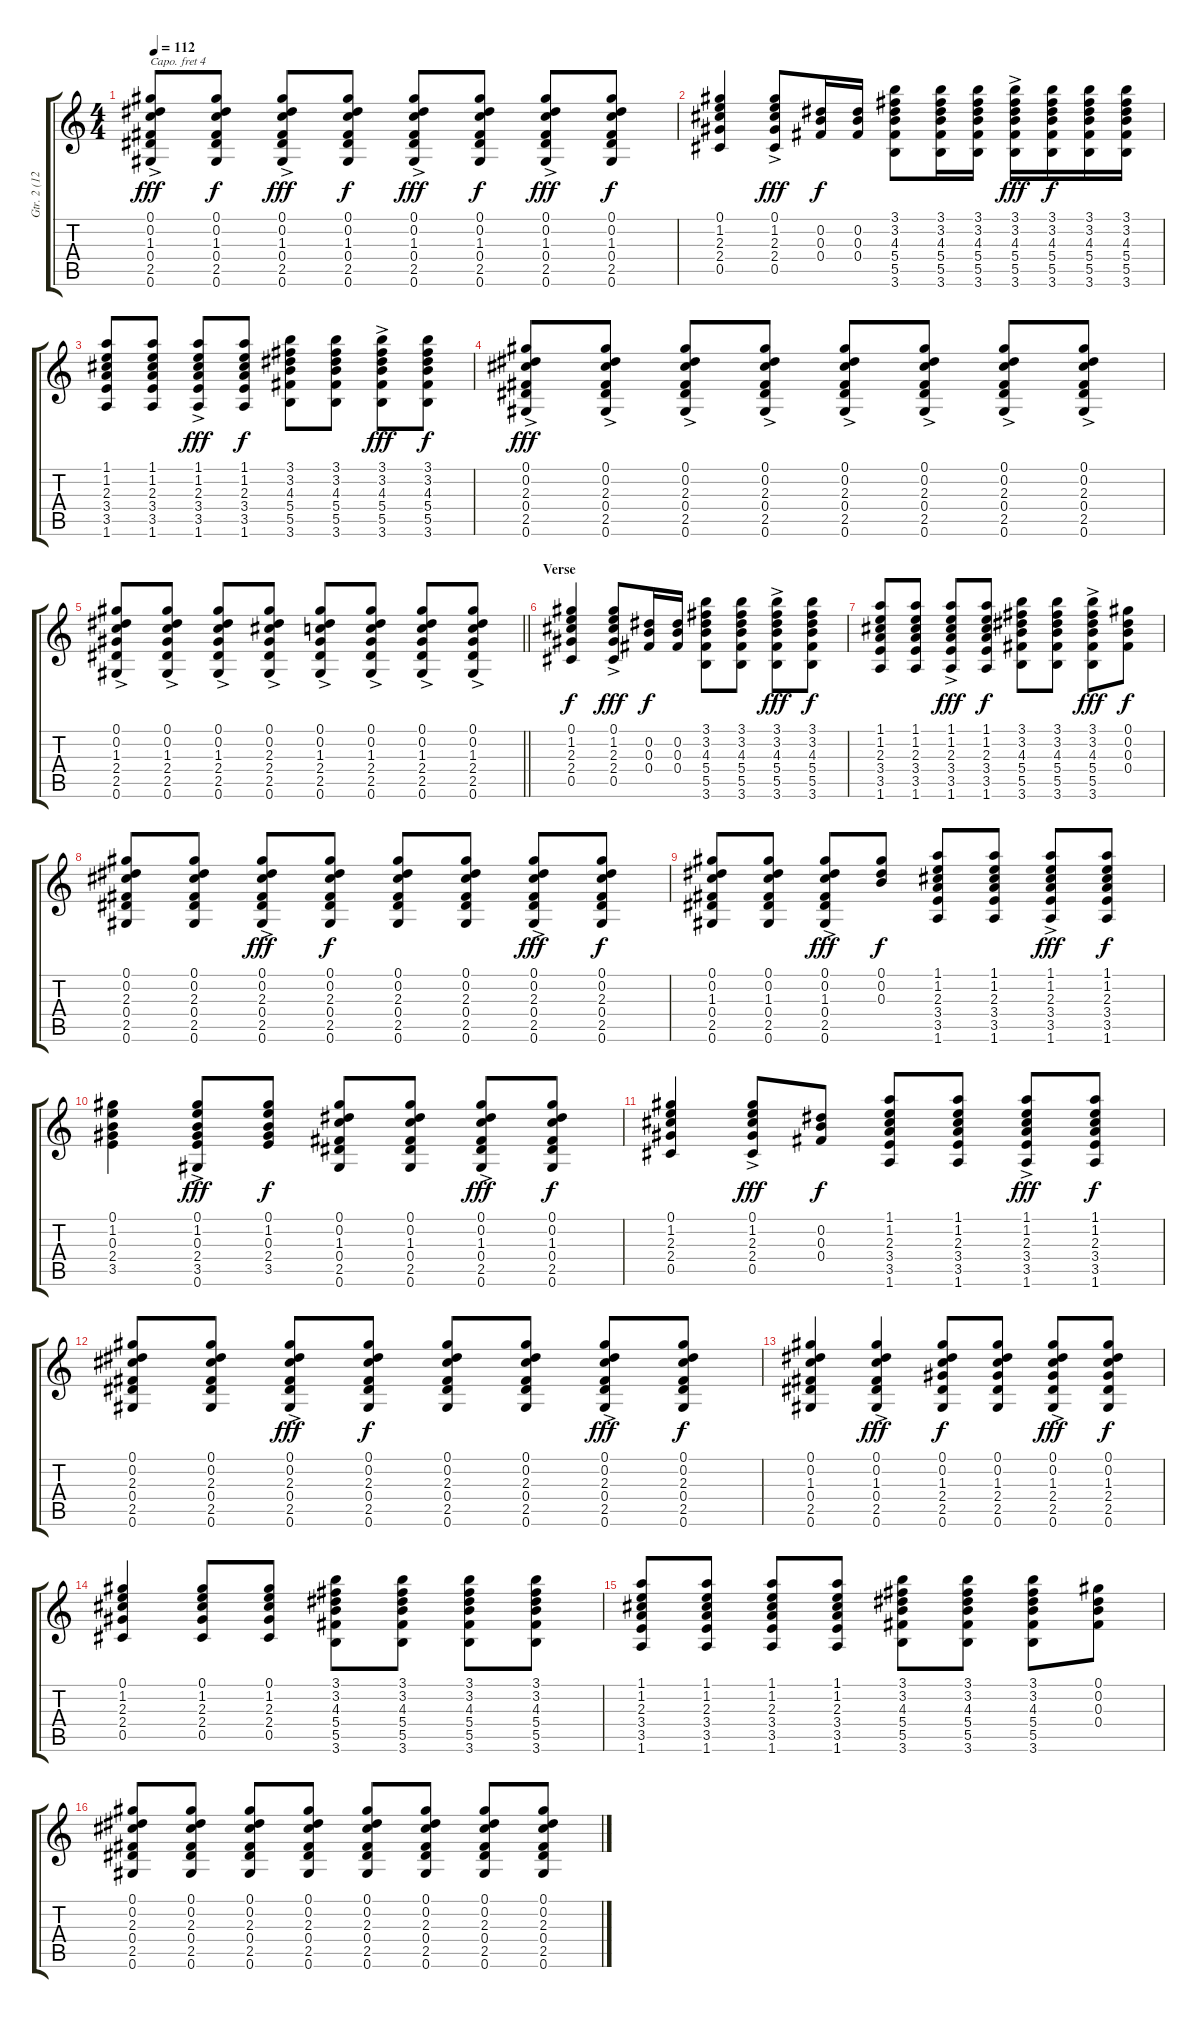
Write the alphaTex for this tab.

\track ("Gtr. 2 (12-string acous.)" "Gtr. 2 (12") {instrument acousticguitarsteel}
\staff {score tabs}
\capo 4
\tuning (E4 B3 G3 D3 A2 E2) {hide}
\ts (4 4)
\tempo 112
\clef g2
\ks c
(0.1{ac} 0.2{ac} 1.3{ac} 0.4{ac} 2.5{ac} 0.6{ac}).8{dy fff} (0.1 0.2 1.3 0.4 2.5 0.6).8{dy f} (0.1{ac} 0.2{ac} 1.3{ac} 0.4{ac} 2.5{ac} 0.6{ac}).8{dy fff} (0.1 0.2 1.3 0.4 2.5 0.6).8{dy f} (0.1{ac} 0.2{ac} 1.3{ac} 0.4{ac} 2.5{ac} 0.6{ac}).8{dy fff} (0.1 0.2 1.3 0.4 2.5 0.6).8{dy f} (0.1{ac} 0.2{ac} 1.3{ac} 0.4{ac} 2.5{ac} 0.6{ac}).8{dy fff} (0.1 0.2 1.3 0.4 2.5 0.6).8{dy f} |
(0.1 1.2 2.3 2.4 0.5).4 (0.1{ac} 1.2{ac} 2.3{ac} 2.4{ac} 0.5{ac}).8{dy fff} (0.2 0.3 0.4).16{dy f} (0.2 0.3 0.4).16 (3.1 3.2 4.3 5.4 5.5 3.6).8 (3.1 3.2 4.3 5.4 5.5 3.6).16 (3.1 3.2 4.3 5.4 5.5 3.6).16 (3.1{ac} 3.2{ac} 4.3{ac} 5.4{ac} 5.5{ac} 3.6{ac}).16{dy fff} (3.1 3.2 4.3 5.4 5.5 3.6).16{dy f} (3.1 3.2 4.3 5.4 5.5 3.6).16 (3.1 3.2 4.3 5.4 5.5 3.6).16 |
(1.1 1.2 2.3 3.4 3.5 1.6).8 (1.1 1.2 2.3 3.4 3.5 1.6).8 (1.1{ac} 1.2{ac} 2.3{ac} 3.4{ac} 3.5{ac} 1.6{ac}).8{dy fff} (1.1 1.2 2.3 3.4 3.5 1.6).8{dy f} (3.1 3.2 4.3 5.4 5.5 3.6).8 (3.1 3.2 4.3 5.4 5.5 3.6).8 (3.1{ac} 3.2{ac} 4.3{ac} 5.4{ac} 5.5{ac} 3.6{ac}).8{dy fff} (3.1 3.2 4.3 5.4 5.5 3.6).8{dy f} |
(0.1{ac} 0.2{ac} 2.3{ac} 0.4{ac} 2.5{ac} 0.6{ac}).8{dy fff} (0.1{ac} 0.2{ac} 2.3{ac} 0.4{ac} 2.5{ac} 0.6{ac}).8 (0.1{ac} 0.2{ac} 2.3{ac} 0.4{ac} 2.5{ac} 0.6{ac}).8 (0.1{ac} 0.2{ac} 2.3{ac} 0.4{ac} 2.5{ac} 0.6{ac}).8 (0.1{ac} 0.2{ac} 2.3{ac} 0.4{ac} 2.5{ac} 0.6{ac}).8 (0.1{ac} 0.2{ac} 2.3{ac} 0.4{ac} 2.5{ac} 0.6{ac}).8 (0.1{ac} 0.2{ac} 2.3{ac} 0.4{ac} 2.5{ac} 0.6{ac}).8 (0.1{ac} 0.2{ac} 2.3{ac} 0.4{ac} 2.5{ac} 0.6{ac}).8 |
\barLineRight lightlight
(0.1{ac} 0.2{ac} 1.3{ac} 2.4{ac} 2.5{ac} 0.6{ac}).8 (0.1{ac} 0.2{ac} 1.3{ac} 2.4{ac} 2.5{ac} 0.6{ac}).8 (0.1{ac} 0.2{ac} 1.3{ac} 2.4{ac} 2.5{ac} 0.6{ac}).8 (0.1{ac} 0.2{ac} 2.3{ac} 2.4{ac} 2.5{ac} 0.6{ac}).8 (0.1{ac} 0.2{ac} 1.3{ac} 2.4{ac} 2.5{ac} 0.6{ac}).8 (0.1{ac} 0.2{ac} 1.3{ac} 2.4{ac} 2.5{ac} 0.6{ac}).8 (0.1{ac} 0.2{ac} 1.3{ac} 2.4{ac} 2.5{ac} 0.6{ac}).8 (0.1{ac} 0.2{ac} 1.3{ac} 2.4{ac} 2.5{ac} 0.6{ac}).8 |
\section ("" "Verse")
(0.1 1.2 2.3 2.4 0.5).4{dy f} (0.1{ac} 1.2{ac} 2.3{ac} 2.4{ac} 0.5{ac}).8{dy fff} (0.2 0.3 0.4).16{dy f} (0.2 0.3 0.4).16 (3.1 3.2 4.3 5.4 5.5 3.6).8 (3.1 3.2 4.3 5.4 5.5 3.6).8 (3.1{ac} 3.2{ac} 4.3{ac} 5.4{ac} 5.5{ac} 3.6{ac}).8{dy fff} (3.1 3.2 4.3 5.4 5.5 3.6).8{dy f} |
(1.1 1.2 2.3 3.4 3.5 1.6).8 (1.1 1.2 2.3 3.4 3.5 1.6).8 (1.1{ac} 1.2{ac} 2.3{ac} 3.4{ac} 3.5{ac} 1.6{ac}).8{dy fff} (1.1 1.2 2.3 3.4 3.5 1.6).8{dy f} (3.1 3.2 4.3 5.4 5.5 3.6).8 (3.1 3.2 4.3 5.4 5.5 3.6).8 (3.1{ac} 3.2{ac} 4.3{ac} 5.4{ac} 5.5{ac} 3.6{ac}).8{dy fff} (0.1 0.2 0.3 0.4).8{dy f} |
(0.1 0.2 2.3 0.4 2.5 0.6).8 (0.1 0.2 2.3 0.4 2.5 0.6).8 (0.1{ac} 0.2{ac} 2.3{ac} 0.4{ac} 2.5{ac} 0.6{ac}).8{dy fff} (0.1 0.2 2.3 0.4 2.5 0.6).8{dy f} (0.1 0.2 2.3 0.4 2.5 0.6).8 (0.1 0.2 2.3 0.4 2.5 0.6).8 (0.1{ac} 0.2{ac} 2.3{ac} 0.4{ac} 2.5{ac} 0.6{ac}).8{dy fff} (0.1 0.2 2.3 0.4 2.5 0.6).8{dy f} |
(0.1 0.2 1.3 0.4 2.5 0.6).8 (0.1 0.2 1.3 0.4 2.5 0.6).8 (0.1{ac} 0.2{ac} 1.3{ac} 0.4{ac} 2.5{ac} 0.6{ac}).8{dy fff} (0.1 0.2 0.3).8{dy f} (1.1 1.2 2.3 3.4 3.5 1.6).8 (1.1 1.2 2.3 3.4 3.5 1.6).8 (1.1{ac} 1.2{ac} 2.3{ac} 3.4{ac} 3.5{ac} 1.6{ac}).8{dy fff} (1.1 1.2 2.3 3.4 3.5 1.6).8{dy f} |
(0.1 1.2 0.3 2.4 3.5).4 (0.1{ac} 1.2{ac} 0.3{ac} 2.4{ac} 3.5{ac} 0.6{ac}).8{dy fff} (0.1 1.2 0.3 2.4 3.5).8{dy f} (0.1 0.2 1.3 0.4 2.5 0.6).8 (0.1 0.2 1.3 0.4 2.5 0.6).8 (0.1{ac} 0.2{ac} 1.3{ac} 0.4{ac} 2.5{ac} 0.6{ac}).8{dy fff} (0.1 0.2 1.3 0.4 2.5 0.6).8{dy f} |
(0.1 1.2 2.3 2.4 0.5).4 (0.1{ac} 1.2{ac} 2.3{ac} 2.4{ac} 0.5{ac}).8{dy fff} (0.2 0.3 0.4).8{dy f} (1.1 1.2 2.3 3.4 3.5 1.6).8 (1.1 1.2 2.3 3.4 3.5 1.6).8 (1.1{ac} 1.2{ac} 2.3{ac} 3.4{ac} 3.5{ac} 1.6{ac}).8{dy fff} (1.1 1.2 2.3 3.4 3.5 1.6).8{dy f} |
(0.1 0.2 2.3 0.4 2.5 0.6).8 (0.1 0.2 2.3 0.4 2.5 0.6).8 (0.1{ac} 0.2{ac} 2.3{ac} 0.4{ac} 2.5{ac} 0.6{ac}).8{dy fff} (0.1 0.2 2.3 0.4 2.5 0.6).8{dy f} (0.1 0.2 2.3 0.4 2.5 0.6).8 (0.1 0.2 2.3 0.4 2.5 0.6).8 (0.1{ac} 0.2{ac} 2.3{ac} 0.4{ac} 2.5{ac} 0.6{ac}).8{dy fff} (0.1 0.2 2.3 0.4 2.5 0.6).8{dy f} |
(0.1 0.2 1.3 0.4 2.5 0.6).4 (0.1{ac} 0.2{ac} 1.3{ac} 0.4{ac} 2.5{ac} 0.6{ac}).4{dy fff} (0.1 0.2 1.3 2.4 2.5 0.6).8{dy f} (0.1 0.2 1.3 2.4 2.5 0.6).8 (0.1{ac} 0.2{ac} 1.3{ac} 2.4{ac} 2.5{ac} 0.6{ac}).8{dy fff} (0.1 0.2 1.3 2.4 2.5 0.6).8{dy f} |
(0.1 1.2 2.3 2.4 0.5).4 (0.1 1.2 2.3 2.4 0.5).8 (0.1 1.2 2.3 2.4 0.5).8 (3.1 3.2 4.3 5.4 5.5 3.6).8 (3.1 3.2 4.3 5.4 5.5 3.6).8 (3.1 3.2 4.3 5.4 5.5 3.6).8 (3.1 3.2 4.3 5.4 5.5 3.6).8 |
(1.1 1.2 2.3 3.4 3.5 1.6).8 (1.1 1.2 2.3 3.4 3.5 1.6).8 (1.1 1.2 2.3 3.4 3.5 1.6).8 (1.1 1.2 2.3 3.4 3.5 1.6).8 (3.1 3.2 4.3 5.4 5.5 3.6).8 (3.1 3.2 4.3 5.4 5.5 3.6).8 (3.1 3.2 4.3 5.4 5.5 3.6).8 (0.1 0.2 0.3 0.4).8 |
(0.1 0.2 2.3 0.4 2.5 0.6).8 (0.1 0.2 2.3 0.4 2.5 0.6).8 (0.1 0.2 2.3 0.4 2.5 0.6).8 (0.1 0.2 2.3 0.4 2.5 0.6).8 (0.1 0.2 2.3 0.4 2.5 0.6).8 (0.1 0.2 2.3 0.4 2.5 0.6).8 (0.1 0.2 2.3 0.4 2.5 0.6).8 (0.1 0.2 2.3 0.4 2.5 0.6).8
